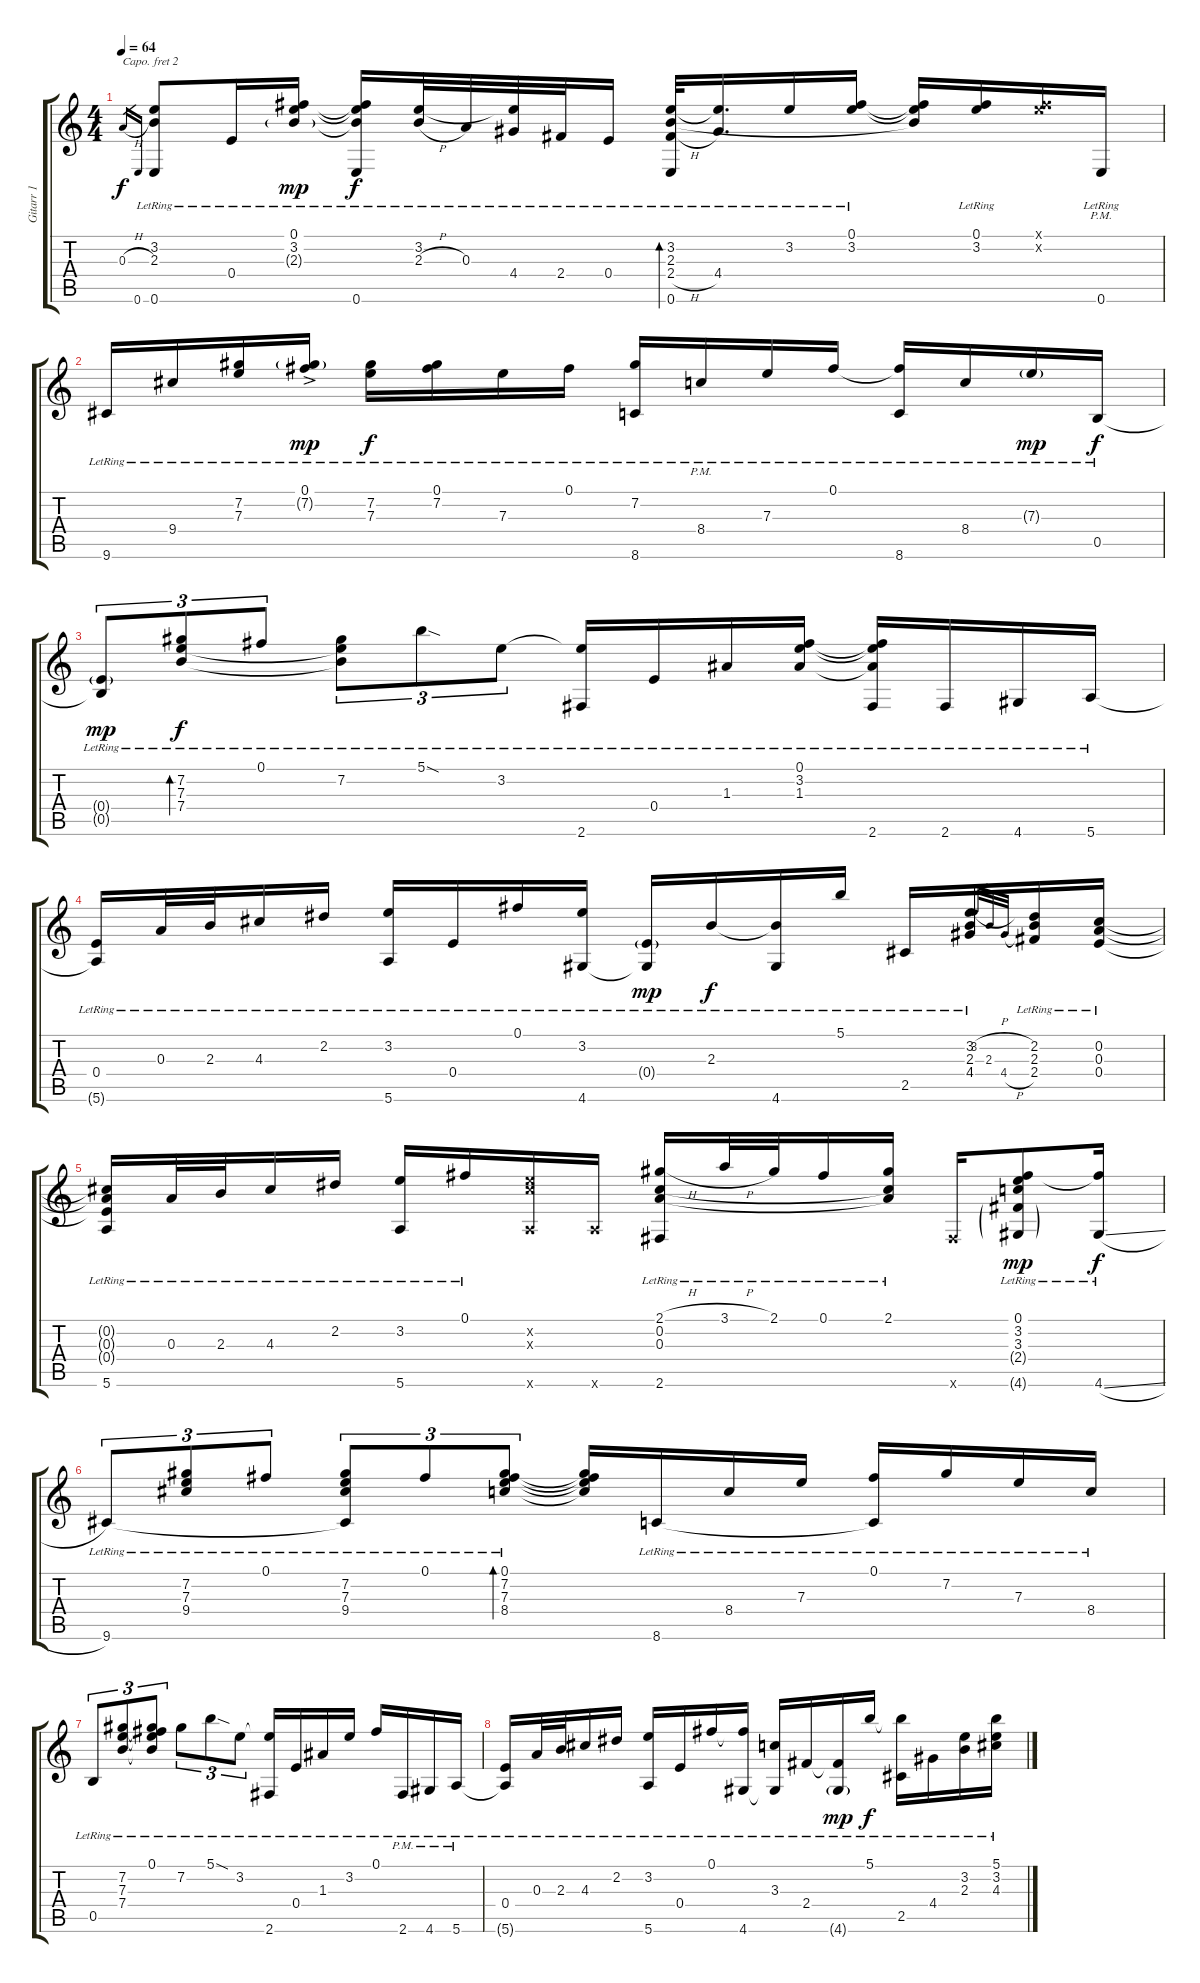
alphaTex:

\track ("Gitarr 1" "Gitarr 1") {instrument acousticguitarsteel}
\staff {score tabs}
\capo 2
\tuning (E4 B3 G3 D3 A2 D2) {hide}
\ts (4 4)
\tempo 64
\clef g2
\ks c
0.3{h}.16{gr dy f} 0.6.16{gr} (3.2{t} 2.3{lr} 0.6{lr}).8 0.4{lr}.16 (0.1{lr} 3.2{lr} 2.3{g lr}).16{dy mp} (0.1{t} 3.2{t} 2.3{t} 0.6{lr}).16{dy f} (3.2{lr} 2.3{h lr}).32 0.3{lr}.32 (3.2{t} 4.4{lr}).32 2.4{lr}.32 0.4{lr}.16 (3.2{lr} 2.3{lr} 2.4{h lr} 0.6{lr}).32{bd 480} (3.2{t} 4.4{lr}).16{d} 3.2{lr}.16 (0.1{lr} 3.2{lr}).16 (0.1{t} 3.2{t} 2.3{t}).16 (0.1{lr} 3.2{lr}).16 (0.1{x} 3.2{x}).16 0.6{pm lr}.16 |
9.6{lr}.16 9.4{lr}.16 (7.2{lr} 7.3{lr}).16 (0.1{ac lr} 7.2{g lr}).16{dy mp} (7.2{lr} 7.3{lr}).16{dy f} (0.1{lr} 7.2{lr}).16 7.3{lr}.16 0.1{lr}.16 (7.2{lr} 8.6{lr}).16 8.4{pm lr}.16 7.3{lr}.16 0.1{lr}.16 (0.1{t} 8.6{lr}).16 8.4{lr}.16 7.3{g lr}.16{dy mp} 0.5{lr}.16{dy f} |
(0.4{g lr} 0.5{t}).8{tu (3 2) dy mp} (7.2{lr} 7.3{lr} 7.4{lr}).8{tu (3 2) bd 480 dy f} 0.1{lr}.8{tu (3 2)} (7.2{lr} 7.3{t} 7.4{t}).8{tu (3 2)} 5.1{sod lr}.8{tu (3 2)} 3.2{lr}.8{tu (3 2)} (3.2{t} 2.6{lr}).16 0.4{lr}.16 1.3{lr}.16 (0.1{lr} 3.2{lr} 1.3{lr}).16 (0.1{t} 3.2{t} 1.3{t} 2.6{lr}).16 2.6{lr}.16 4.6{lr}.16 5.6{lr}.16 |
(0.4{lr} 5.6{t}).16 0.3{lr}.32 2.3{lr}.32 4.3{lr}.16 2.2{lr}.16 (3.2{lr} 5.6{lr}).16 0.4{lr}.16 0.1{lr}.16 (3.2{lr} 4.6{lr}).16 (0.4{g lr} 4.6{t}).16{dy mp} 2.3{lr}.16{dy f} (2.3{t} 4.6{lr}).16 5.1{lr}.16 2.5{lr}.16 (3.2{lr} 2.3{lr} 4.4{lr}).16 3.2{h}.32{gr} 2.3.32{gr} 4.4{h}.32{gr} (2.2{lr} 2.3{lr} 2.4{lr}).16 (0.2{lr} 0.3{lr} 0.4{lr}).16 |
(0.2{t} 0.3{t} 0.4{t} 5.6{lr}).16 0.3{lr}.32 2.3{lr}.32 4.3{lr}.16 2.2{lr}.16 (3.2{lr} 5.6{lr}).16 0.1{lr}.16 (3.2{x} 4.3{x} 5.6{x}).16 5.6{x}.16 (2.1{h lr} 0.2{lr} 0.3{lr} 2.6{lr}).16 3.1{h lr}.32 2.1{lr}.32 0.1{lr}.16 (2.1{lr} 0.2{t} 0.3{t}).16 2.6{x}.16 (0.1{lr} 3.2{lr} 3.3{lr} 2.4{g lr} 4.6{g lr}).8{dy mp} (0.1{t} 4.6{sl lr}).16{dy f} |
9.6{lr}.8{tu (3 2)} (7.2{lr} 7.3{lr} 9.4{lr}).8{tu (3 2)} 0.1{lr}.8{tu (3 2)} (7.2{lr} 7.3{lr} 9.4{lr} 9.6{t}).8{tu (3 2)} 0.1{lr}.8{tu (3 2)} (0.1{lr} 7.2{lr} 7.3{lr} 8.4{lr}).8{tu (3 2) bd 480} (0.1{t} 7.2{t} 7.3{t} 8.4{t}).16 8.6{lr}.16 8.4{lr}.16 7.3{lr}.16 (0.1{lr} 8.6{t}).16 7.2{lr}.16 7.3{lr}.16 8.4{lr}.16 |
0.5{lr}.8{tu (3 2)} (7.2{lr} 7.3{lr} 7.4{lr}).8{tu (3 2)} (0.1{lr} 7.2{t} 7.3{t} 7.4{t}).8{tu (3 2)} 7.2{lr}.8{tu (3 2)} 5.1{sod lr}.8{tu (3 2)} 3.2{lr}.8{tu (3 2)} (3.2{t} 2.6{lr}).16 0.4{lr}.16 1.3{lr}.16 3.2{lr}.16 0.1{lr}.16 2.6{pm lr}.16 4.6{pm lr}.16 5.6{pm lr}.16 |
(0.4{lr} 5.6{t}).16 0.3{lr}.32 2.3{lr}.32 4.3{lr}.16 2.2{lr}.16 (3.2{lr} 5.6{lr}).16 0.4{lr}.16 0.1{lr}.16 (0.1{t} 4.6{lr}).16 (3.3{lr} 4.6{t}).16 2.4{lr}.16 (2.4{t} 4.6{g lr}).16{dy mp} 5.1{lr}.16{dy f} (5.1{t} 2.5{lr}).16 4.4{lr}.16 (3.2{lr} 2.3{lr}).16 (5.1{lr} 3.2{lr} 4.3{lr}).16
